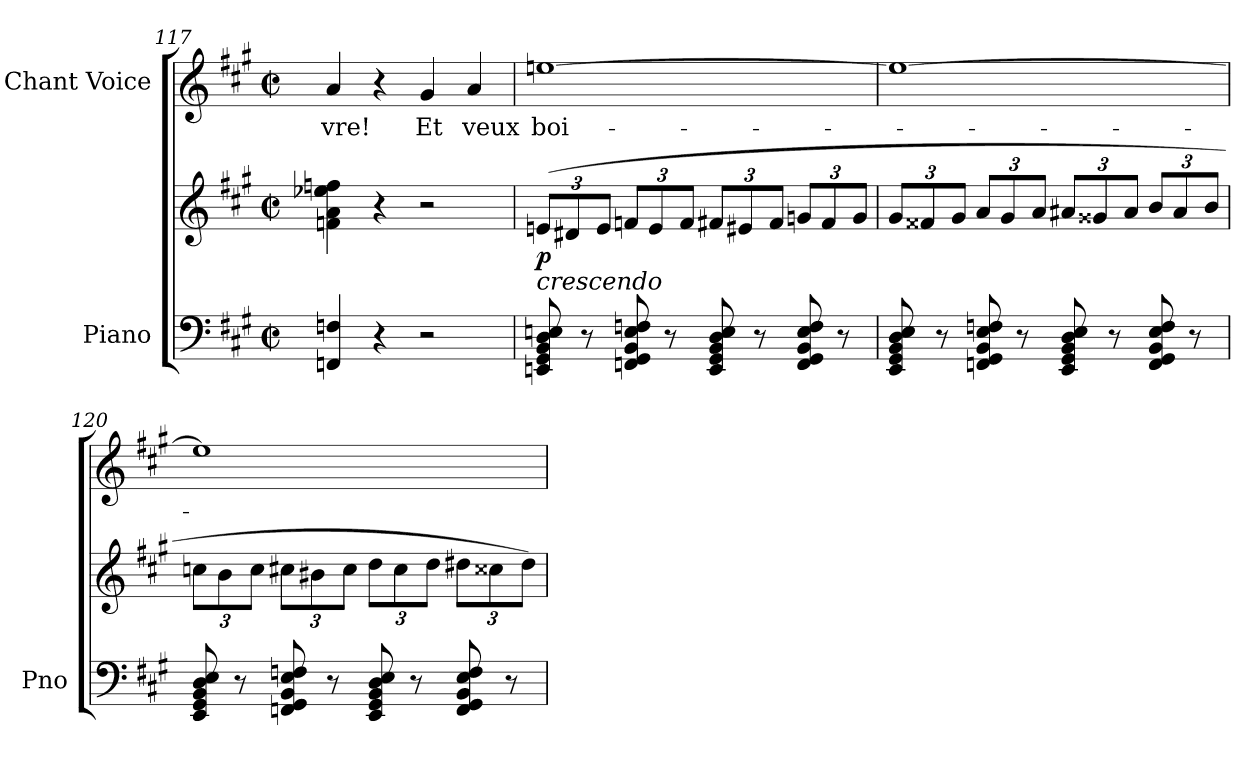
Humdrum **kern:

**kern	**kern	**dynam	**kern	**text
*part2	*part2	*part2	*part1	*part1
*staff3	*staff2	*staff2/3	*staff1	*staff1
*I"Piano	*	*	*I"Chant Voice	*
*I'Pno	*	*	*	*
*clefF4	*clefG2	*	*clefG2	*
*k[f#c#g#]	*k[f#c#g#]	*	*k[f#c#g#]	*
*M2/2	*M2/2	*	*M2/2	*
*met(c|)	*met(c|)	*	*met(c|)	*
=117	=117	=117	=117	=117
4FFn/ 4Fn/	4fn\ 4a\ 4ee-X\ 4ffn\	.	4a/	-vre!
4r	4r	.	4r	.
2r	2r	.	4g#/	Et
.	.	.	4a/	veux
=118	=118	=118	=118	=118
*	*Xbrackettup	*	*	*
!	!LO:TX:b:i:t=crescendo	!	!	!
!	!	!LO:DY:b	!	!
8EEn/ 8GG#/ 8BB/ 8D/ 8En/	(12en/L	p	[1een	boi-
.	12d#X/	.	.	.
8r	.	.	.	.
.	12e/J	.	.	.
8FFn/ 8GG#/ 8BB/ 8E/ 8Fn/	12fn/L	.	.	.
.	12e/	.	.	.
8r	.	.	.	.
.	12f/J	.	.	.
8EE/ 8GG#/ 8BB/ 8D/ 8E/	12f#X/L	.	.	.
.	12e#X/	.	.	.
8r	.	.	.	.
.	12f#/J	.	.	.
8FF/ 8GG#/ 8BB/ 8E/ 8F/	12gn/L	.	.	.
.	12f#/	.	.	.
8r	.	.	.	.
.	12g/J	.	.	.
=119	=119	=119	=119	=119
8EE/ 8GG#/ 8BB/ 8D/ 8E/	12g#/L	.	1ee_	.
.	12f##X/	.	.	.
8r	.	.	.	.
.	12g#/J	.	.	.
8FFn/ 8GG#/ 8BB/ 8E/ 8Fn/	12a/L	.	.	.
.	12g#/	.	.	.
8r	.	.	.	.
.	12a/J	.	.	.
8EE/ 8GG#/ 8BB/ 8D/ 8E/	12a#X/L	.	.	.
.	12g##X/	.	.	.
8r	.	.	.	.
.	12a#/J	.	.	.
8FF/ 8GG#/ 8BB/ 8E/ 8F/	12b/L	.	.	.
.	12a#/	.	.	.
8r	.	.	.	.
.	12b/J	.	.	.
=120	=120	=120	=120	=120
8EE/ 8GG#/ 8BB/ 8D/ 8E/	12ccn\L	.	1ee]	.
.	12b\	.	.	.
8r	.	.	.	.
.	12cc\J	.	.	.
8FFn/ 8GG#/ 8BB/ 8E/ 8Fn/	12cc#X\L	.	.	.
.	12b#X\	.	.	.
8r	.	.	.	.
.	12cc#\J	.	.	.
8EE/ 8GG#/ 8BB/ 8D/ 8E/	12dd\L	.	.	.
.	12cc#\	.	.	.
8r	.	.	.	.
.	12dd\J	.	.	.
8FF/ 8GG#/ 8BB/ 8E/ 8F/	12dd#X\L	.	.	.
.	12cc##X\	.	.	.
8r	.	.	.	.
.	12dd#\J)	.	.	.
=	=	=	=	=
*-	*-	*-	*-	*-
